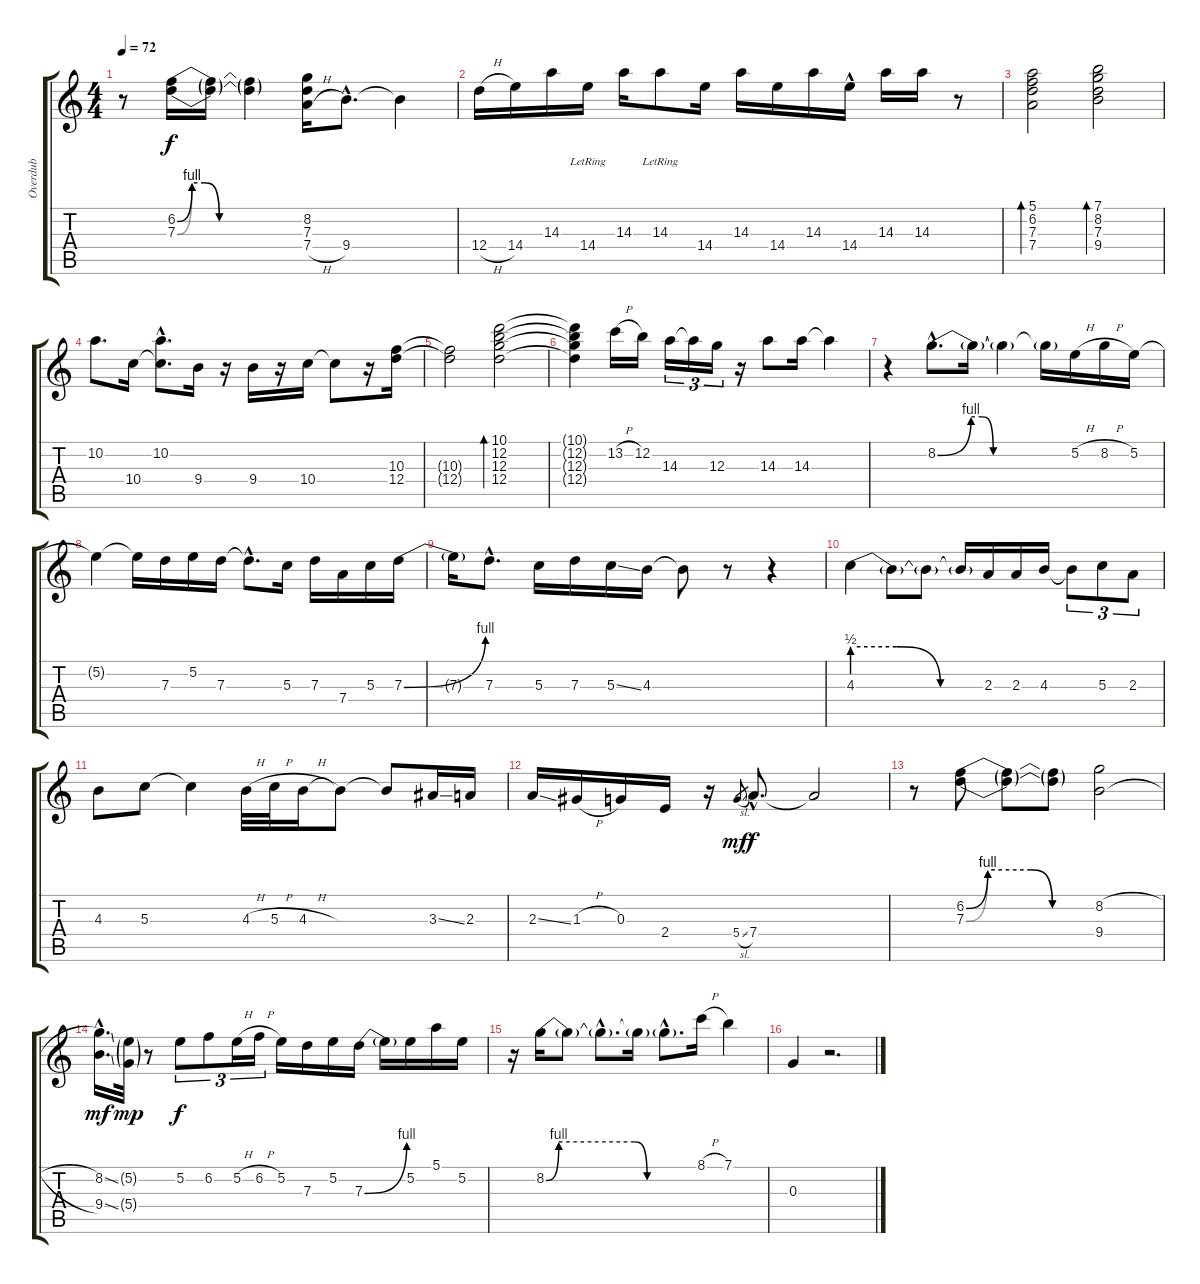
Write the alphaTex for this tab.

\track ("Overdub" "Overdub") {instrument electricguitarjazz}
\staff {score tabs}
\tuning (E4 B3 G3 D3 A2 E2) {hide}
\ts (4 4)
\tempo 72
\clef g2
\ks c
r.8{dy f} (6.2{be (custom 0 0 7 4 13 4 20 0 60 0)} 7.3{be (custom 0 0 7 4 13 4 20 0 60 0)}).16 (6.2{t} 7.3{t}).16 (6.2{t} 7.3{t}).4 (8.2 7.3 7.4{h}).16 9.4{hac}.8{d} 9.4{t}.4 |
12.4{h}.16 14.4.16 14.3.16 14.4{lr}.16 14.3.16 14.3{lr}.8 14.4.16 14.3.16 14.4.16 14.3.16 14.4{hac}.16 14.3.16 14.3.16 r.8 |
(5.1 6.2 7.3 7.4).2{bd 120} (7.1 8.2 7.3 9.4).2{bd 120} |
10.2.8{d} 10.4.16 (10.2 10.4{hac t}).8{d} 9.4.16 r.16 9.4.16 r.16 10.4.16 10.4{t}.8 r.16 (10.3 12.4).16 |
(10.3{t} 12.4{t}).2 (10.1 12.2 12.3 12.4).2{bd 120} |
(10.1{t} 12.2{t} 12.3{t} 12.4{t}).4 13.2{h}.16 12.2.16 14.3.16{tu (3 2)} 14.3{t}.16{tu (3 2)} 12.3.16{tu (3 2)} r.16 14.3.8 14.3.16 14.3{t}.4 |
r.4 8.2{be (custom 0 0 15 4 20 4 25 0 60 0) hac}.8{d} 8.2{t}.16 8.2{t}.4 8.2{t}.16 5.2{h}.16 8.2{h}.16 5.2.16 |
5.2{t}.4 5.2{t}.16 7.3.16 5.2.16 7.3.16 7.3{hac t}.8{d} 5.3.16 7.3.16 7.4.16 5.3.16 7.3{be (bend 0 0 60 4)}.16 |
7.3{t}.16 7.3{hac}.8{d} 5.3.16 7.3.16 5.3{ss}.16 4.3.16 4.3{t}.8 r.8 r.4 |
4.3{be (custom 0 2 20 2 40 0 60 0)}.4 4.3{t}.8 4.3{t}.8 4.3{t}.16 2.3.16 2.3.16 4.3.16 4.3{t}.8{tu (3 2)} 5.3.8{tu (3 2)} 2.3.8{tu (3 2)} |
4.3.8 5.3.8 5.3{t}.4 4.3{h}.32 5.3{h}.32 4.3{h}.16 4.3{t}.8 4.3{t}.8 3.3{ss}.16 2.3.16 |
2.3{ss}.16 1.3{h}.16 0.3.16 2.4.16 r.16 5.4{sl}.8{gr dy mf} 7.4{hac}.8{d dy f} 7.4{t}.2 |
r.8 (6.2{be (custom 0 0 10 4 30 4 40 0 60 0)} 7.3{be (custom 0 0 10 4 30 4 40 0 60 0)}).8 (6.2{t} 7.3{t}).8 (6.2{t} 7.3{t}).8 (8.2{h} 9.4{h}).2 |
(8.2{ss hac} 9.4{ss hac}).16{d dy mf} (5.2{g} 5.4{g}).32{dy mp} r.8 5.2.8{tu (3 2) dy f} 6.2.8{tu (3 2)} 5.2{h}.16{tu (3 2)} 6.2{h}.16{tu (3 2)} 5.2.16 7.3.16 5.2.16 7.3{be (bend 0 0 60 4)}.16 7.3{t}.16 5.2.16 5.1.16 5.2.16 |
r.16 8.2{be (custom 0 0 5 4 35 4 40 0 60 0)}.16 8.2{t}.8 8.2{hac t}.8{d} 8.2{t}.16 8.2{hac t}.8{d} 8.1{h}.16 7.1.4 |
0.3.4 r.2{d}
